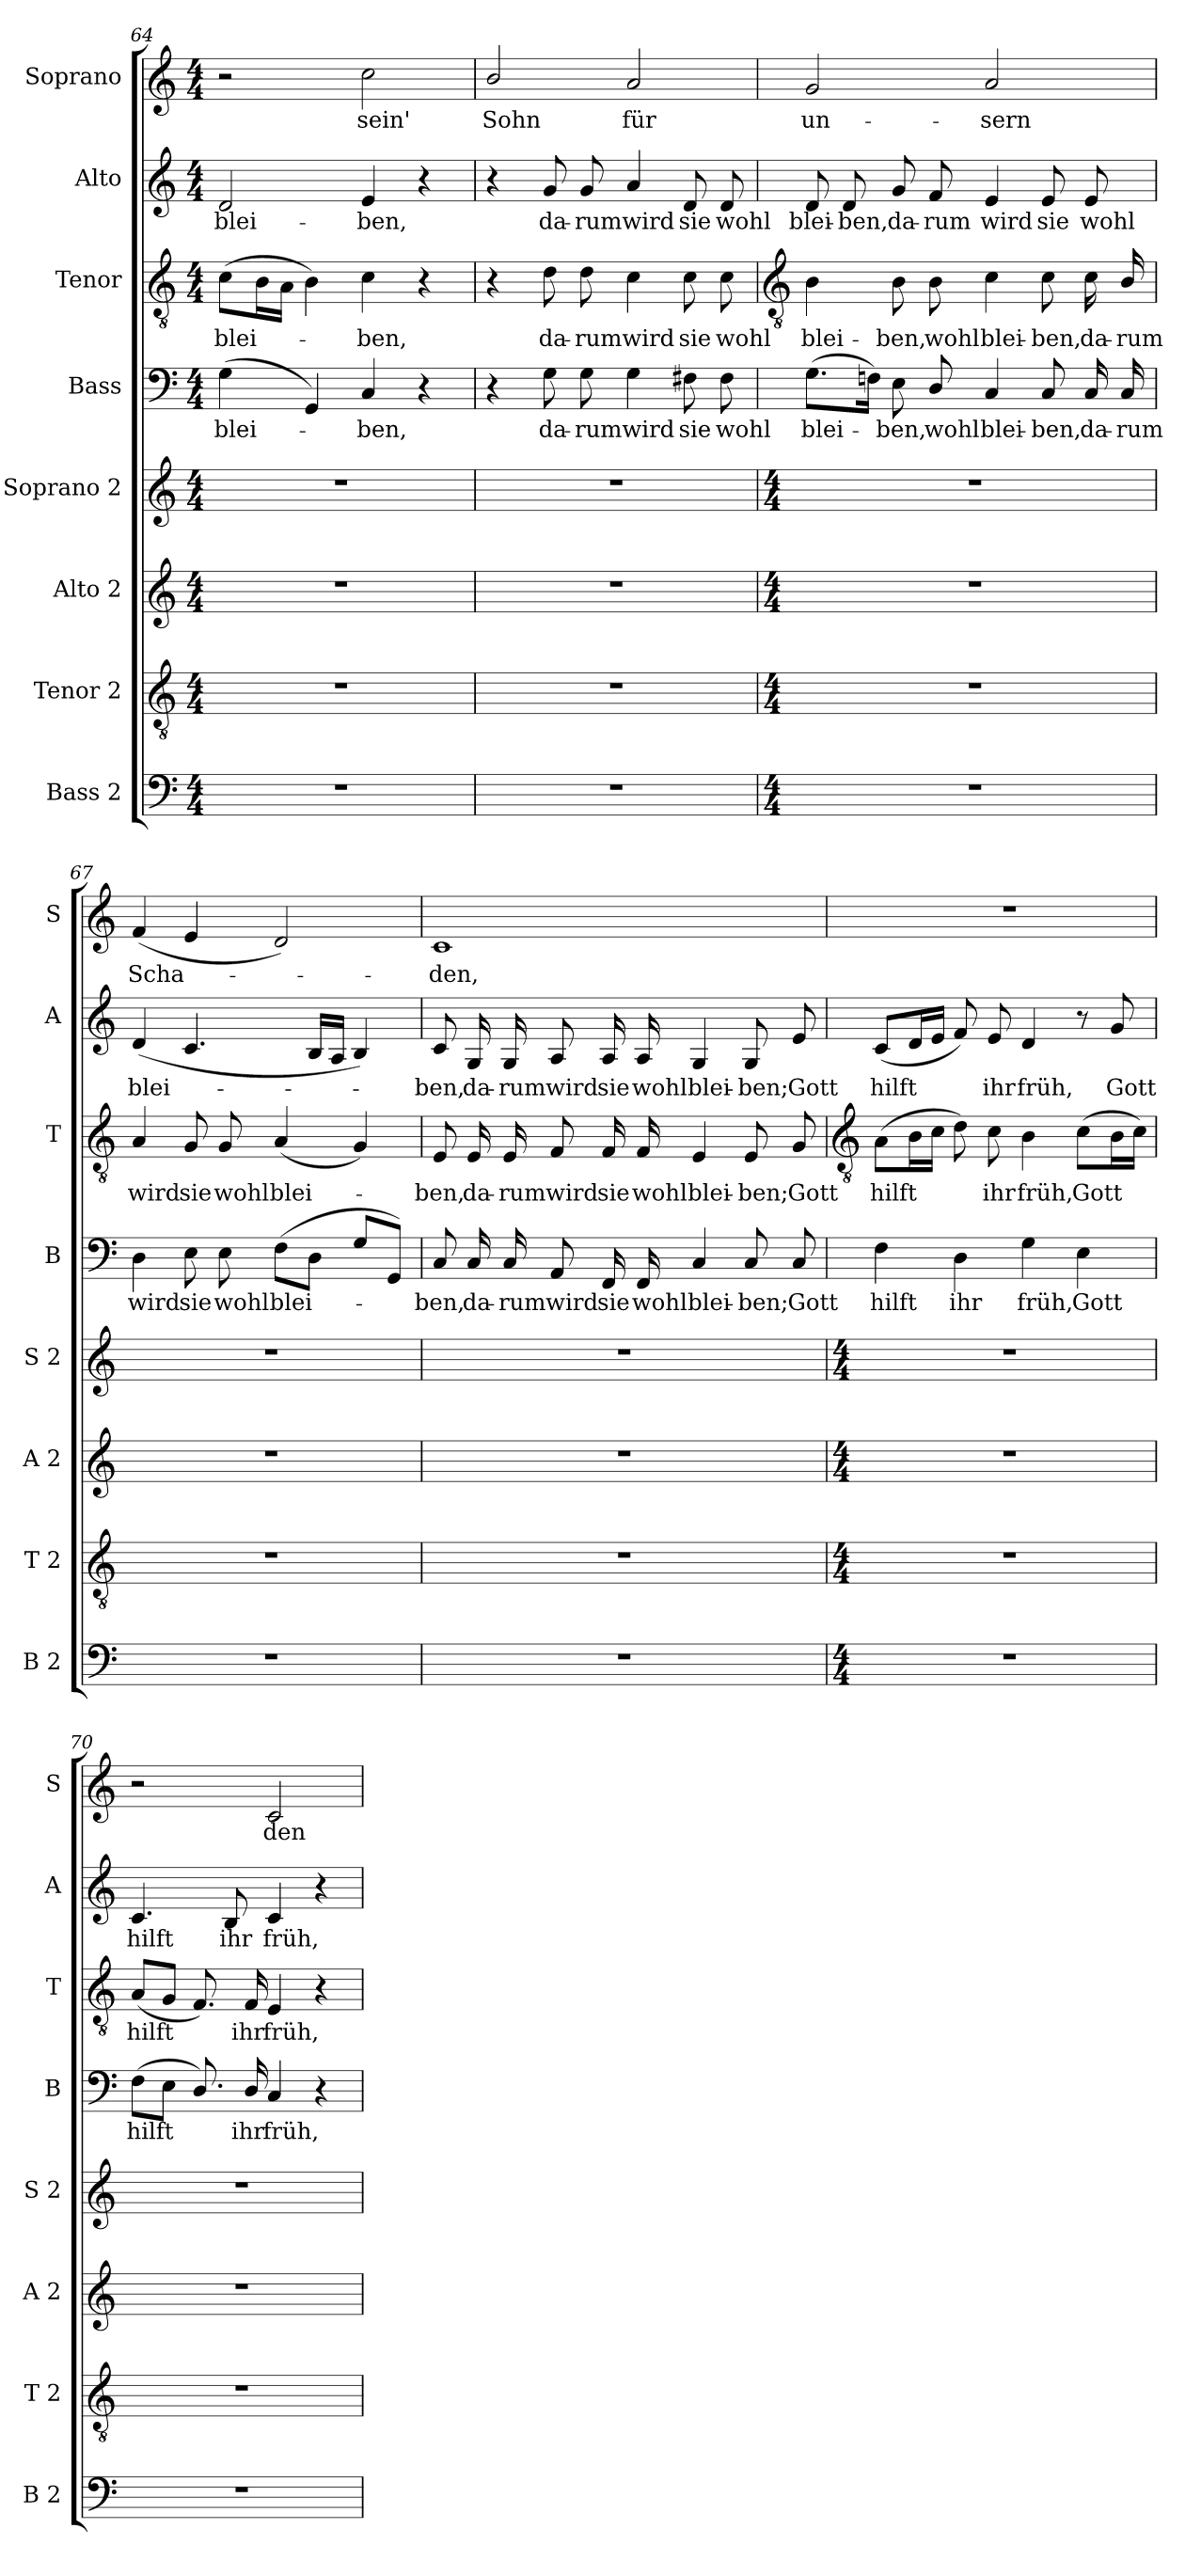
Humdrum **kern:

**kern	**kern	**kern	**kern	**kern	**text	**kern	**text	**kern	**text	**kern	**text
*part8	*part7	*part6	*part5	*part4	*part4	*part3	*part3	*part2	*part2	*part1	*part1
*staff8	*staff7	*staff6	*staff5	*staff4	*staff4	*staff3	*staff3	*staff2	*staff2	*staff1	*staff1
*I"Bass 2	*I"Tenor 2	*I"Alto 2	*I"Soprano 2	*I"Bass	*	*I"Tenor	*	*I"Alto	*	*I"Soprano	*
*I'B 2	*I'T 2	*I'A 2	*I'S 2	*I'B	*	*I'T	*	*I'A	*	*I'S	*
*clefF4	*clefGv2	*clefG2	*clefG2	*clefF4	*	*clefGv2	*	*clefG2	*	*clefG2	*
*k[]	*k[]	*k[]	*k[]	*k[]	*	*k[]	*	*k[]	*	*k[]	*
*C:	*C:	*C:	*C:	*C:	*	*C:	*	*C:	*	*C:	*
*M4/4	*M4/4	*M4/4	*M4/4	*M4/4	*	*M4/4	*	*M4/4	*	*M4/4	*
=64	=64	=64	=64	=64	=64	=64	=64	=64	=64	=64	=64
!	!	!	!	!	!LO:LY:b	!	!LO:LY:b	!	!LO:LY:b	!	!
1r	1r	1r	1r	(<4G	blei-	(>8cL	blei-	2d	blei-	2r	.
.	.	.	.	.	.	16BL	.	.	.	.	.
.	.	.	.	.	.	16AJJ	.	.	.	.	.
.	.	.	.	4GG)	.	4B)	.	.	.	.	.
!	!	!	!	!	!LO:LY:b	!	!LO:LY:b	!	!LO:LY:b	!	!LO:LY:b
.	.	.	.	4C	ben,	4c	ben,	4e	-ben,	2cc	sein'
.	.	.	.	4r	.	4r	.	4r	.	.	.
=65	=65	=65	=65	=65	=65	=65	=65	=65	=65	=65	=65
!	!	!	!	!	!	!	!	!	!	!	!LO:LY:b
1r	1r	1r	1r	4r	.	4r	.	4r	.	2b/	Sohn
!	!	!	!	!	!LO:LY:b	!	!LO:LY:b	!	!LO:LY:b	!	!
.	.	.	.	8G	da-	8d	da-	8g	da-	.	.
!	!	!	!	!	!LO:LY:b	!	!LO:LY:b	!	!LO:LY:b	!	!
.	.	.	.	8G	-rum	8d	-rum	8g	-rum	.	.
!	!	!	!	!	!LO:LY:b	!	!LO:LY:b	!	!LO:LY:b	!	!LO:LY:b
.	.	.	.	4G	wird	4c	wird	4a	wird	2a	für
!	!	!	!	!	!LO:LY:b	!	!LO:LY:b	!	!LO:LY:b	!	!
.	.	.	.	8F#X	sie	8c	sie	8d	sie	.	.
!	!	!	!	!	!LO:LY:b	!	!LO:LY:b	!	!LO:LY:b	!	!
.	.	.	.	8F#	wohl	8c	wohl	8d	wohl	.	.
!!LO:LB:g=z
=66	=66	=66	=66	=66	=66	=66	=66	=66	=66	=66	=66
*	*	*	*	*	*	*clefGv2	*	*	*	*	*
*M4/4	*M4/4	*M4/4	*M4/4	*	*	*	*	*	*	*	*
!	!	!	!	!	!LO:LY:b	!	!LO:LY:b	!	!LO:LY:b	!	!LO:LY:b
1r	1r	1r	1r	(>8.GL	blei-	4B	blei-	8d	blei-	2g	un-
!	!	!	!	!	!	!	!	!	!LO:LY:b	!	!
.	.	.	.	.	.	.	.	8d	-ben,	.	.
.	.	.	.	16FnJ)	.	.	.	.	.	.	.
!	!	!	!	!	!LO:LY:b	!	!LO:LY:b	!	!LO:LY:b	!	!
.	.	.	.	8E	ben,	8B	-ben,	8g	da-	.	.
!	!	!	!	!	!LO:LY:b	!	!LO:LY:b	!	!LO:LY:b	!	!
.	.	.	.	8D/	wohl	8B	wohl	8f	-rum	.	.
!	!	!	!	!	!LO:LY:b	!	!LO:LY:b	!	!LO:LY:b	!	!LO:LY:b
.	.	.	.	4C	blei-	4c	blei-	4e	wird	2a	-sern
!	!	!	!	!	!LO:LY:b	!	!LO:LY:b	!	!LO:LY:b	!	!
.	.	.	.	8C	-ben,	8c	-ben,	8e	sie	.	.
!	!	!	!	!	!LO:LY:b	!	!LO:LY:b	!	!LO:LY:b	!	!
.	.	.	.	16C	da-	16c	da-	8e	wohl	.	.
!	!	!	!	!	!LO:LY:b	!	!LO:LY:b	!	!	!	!
.	.	.	.	16C	-rum	16B/	-rum	.	.	.	.
=67	=67	=67	=67	=67	=67	=67	=67	=67	=67	=67	=67
!	!	!	!	!	!LO:LY:b	!	!LO:LY:b	!	!LO:LY:b	!	!LO:LY:b
1r	1r	1r	1r	4D	wird	4A	wird	(<4d	blei-	(<4f	Scha-
!	!	!	!	!	!LO:LY:b	!	!LO:LY:b	!	!	!	!
.	.	.	.	8E	sie	8G	sie	4.c	.	4e	.
!	!	!	!	!	!LO:LY:b	!	!LO:LY:b	!	!	!	!
.	.	.	.	8E	wohl	8G	wohl	.	.	.	.
!	!	!	!	!	!LO:LY:b	!	!LO:LY:b	!	!	!	!
.	.	.	.	(<8FL	blei-	(<4A	blei-	.	.	2d)	.
.	.	.	.	8DJ	.	.	.	16BLL	.	.	.
.	.	.	.	.	.	.	.	16AJJ	.	.	.
.	.	.	.	8GL	.	4G)	.	4B)	.	.	.
.	.	.	.	8GGJ)	.	.	.	.	.	.	.
=68	=68	=68	=68	=68	=68	=68	=68	=68	=68	=68	=68
!	!	!	!	!	!LO:LY:b	!	!LO:LY:b	!	!LO:LY:b	!	!LO:LY:b
1r	1r	1r	1r	8C	ben,	8E	ben,	8c	ben,	1c	den,
!	!	!	!	!	!LO:LY:b	!	!LO:LY:b	!	!LO:LY:b	!	!
.	.	.	.	16C	da-	16E	da-	16G	da-	.	.
!	!	!	!	!	!LO:LY:b	!	!LO:LY:b	!	!LO:LY:b	!	!
.	.	.	.	16C	-rum	16E	-rum	16G	-rum	.	.
!	!	!	!	!	!LO:LY:b	!	!LO:LY:b	!	!LO:LY:b	!	!
.	.	.	.	8AA	wird	8F	wird	8A	wird	.	.
!	!	!	!	!	!LO:LY:b	!	!LO:LY:b	!	!LO:LY:b	!	!
.	.	.	.	16FF	sie	16F	sie	16A	sie	.	.
!	!	!	!	!	!LO:LY:b	!	!LO:LY:b	!	!LO:LY:b	!	!
.	.	.	.	16FF	wohl	16F	wohl	16A	wohl	.	.
!	!	!	!	!	!LO:LY:b	!	!LO:LY:b	!	!LO:LY:b	!	!
.	.	.	.	4C	blei-	4E	blei-	4G	blei-	.	.
!	!	!	!	!	!LO:LY:b	!	!LO:LY:b	!	!LO:LY:b	!	!
.	.	.	.	8C	-ben;	8E	-ben;	8G	-ben;	.	.
!	!	!	!	!	!LO:LY:b	!	!LO:LY:b	!	!LO:LY:b	!	!
.	.	.	.	8C	Gott	8G	Gott	8e	Gott	.	.
!!LO:LB:g=z
=69	=69	=69	=69	=69	=69	=69	=69	=69	=69	=69	=69
*	*	*	*	*	*	*clefGv2	*	*	*	*	*
*M4/4	*M4/4	*M4/4	*M4/4	*	*	*	*	*	*	*	*
!	!	!	!	!	!LO:LY:b	!	!LO:LY:b	!	!LO:LY:b	!	!
1r	1r	1r	1r	4F	hilft	(>8AL	hilft	(<8cL	hilft	1r	.
.	.	.	.	.	.	16BL	.	16dL	.	.	.
.	.	.	.	.	.	16cJJ	.	16eJJ	.	.	.
!	!	!	!	!	!LO:LY:b	!	!	!	!	!	!
.	.	.	.	4D	ihr	8d)	.	8f)	.	.	.
!	!	!	!	!	!	!	!LO:LY:b	!	!LO:LY:b	!	!
.	.	.	.	.	.	8c	ihr	8e	ihr	.	.
!	!	!	!	!	!LO:LY:b	!	!LO:LY:b	!	!LO:LY:b	!	!
.	.	.	.	4G	früh,	4B	früh,	4d	früh,	.	.
!	!	!	!	!	!LO:LY:b	!	!LO:LY:b	!	!	!	!
.	.	.	.	4E	Gott	(>8cL	Gott	8r	.	.	.
!	!	!	!	!	!	!	!	!	!LO:LY:b	!	!
.	.	.	.	.	.	16BL	.	8g	Gott	.	.
.	.	.	.	.	.	16cJJ)	.	.	.	.	.
=70	=70	=70	=70	=70	=70	=70	=70	=70	=70	=70	=70
!	!	!	!	!	!LO:LY:b	!	!LO:LY:b	!	!LO:LY:b	!	!
1r	1r	1r	1r	(>8FL	hilft	(<8AL	hilft	4.c	hilft	2r	.
.	.	.	.	8EJ	.	8GJ	.	.	.	.	.
.	.	.	.	8.D/)	.	8.F)	.	.	.	.	.
!	!	!	!	!	!	!	!	!	!LO:LY:b	!	!
.	.	.	.	.	.	.	.	8B	ihr	.	.
!	!	!	!	!	!LO:LY:b	!	!LO:LY:b	!	!	!	!
.	.	.	.	16D/	ihr	16F	ihr	.	.	.	.
!	!	!	!	!	!LO:LY:b	!	!LO:LY:b	!	!LO:LY:b	!	!LO:LY:b
.	.	.	.	4C	früh,	4E	früh,	4c	früh,	2c	den
.	.	.	.	4r	.	4r	.	4r	.	.	.
=	=	=	=	=	=	=	=	=	=	=	=
*-	*-	*-	*-	*-	*-	*-	*-	*-	*-	*-	*-
